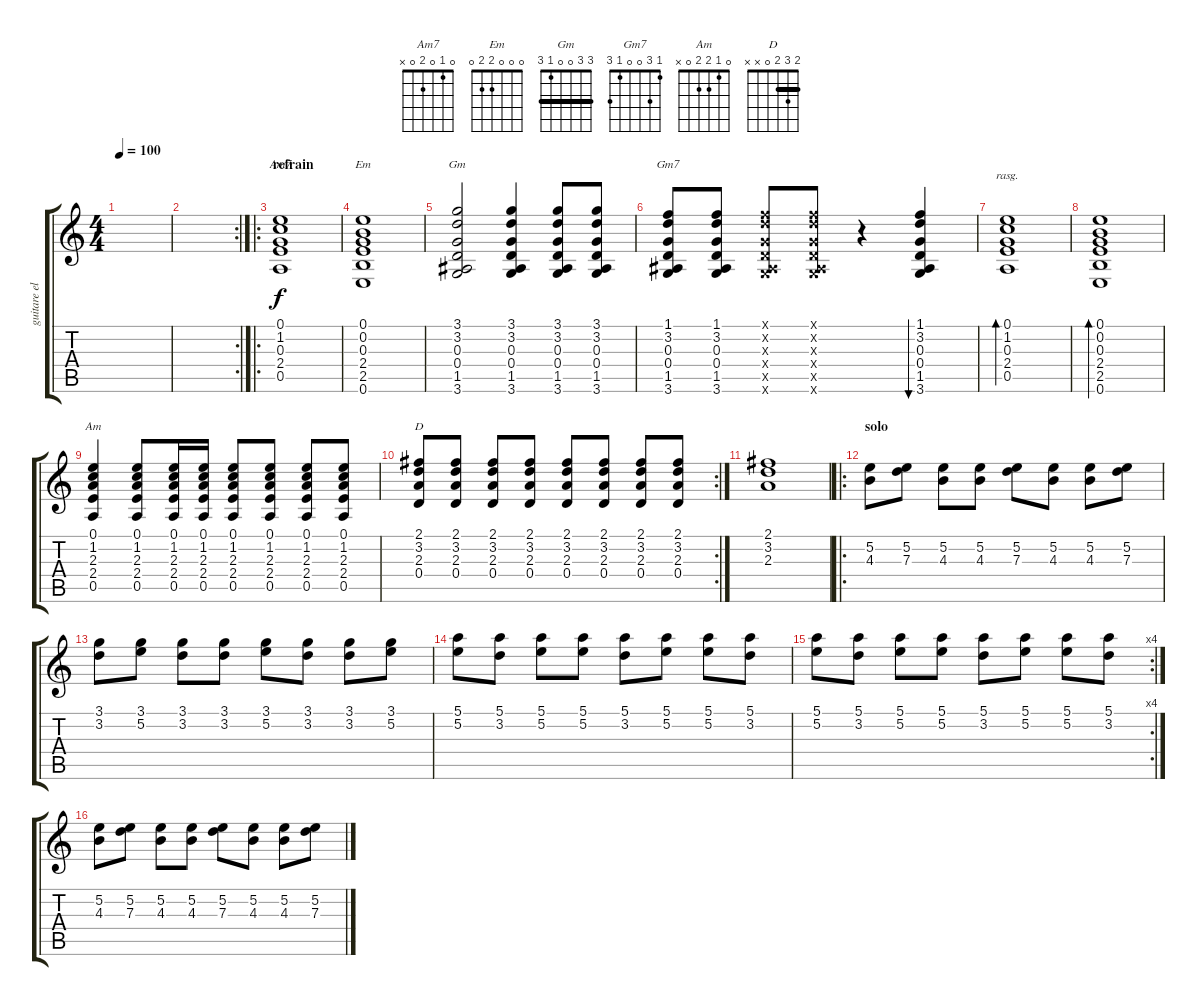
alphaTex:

\track ("guitare electrique" "guitare el") {instrument overdrivenguitar}
\staff {score tabs}
\tuning (E4 B3 G3 D3 A2 E2) {hide}
\chord ("Am7" 0 1 0 2 0 x)
\chord ("Em" 0 0 0 2 2 0)
\chord ("Gm" 3 3 0 0 1 3) {barre 3}
\chord ("Gm7" 1 3 0 0 1 3)
\chord ("Am" 0 1 2 2 0 x)
\chord ("D" 2 3 2 0 x x) {barre 2}
\ts (4 4)
\tempo 100
\clef g2
\ks c
|
\rc 2
|
\ro
\section ("" "refrain")
(0.1 1.2 0.3 2.4 0.5).1{ch "Am7" instrument electricguitarjazz} |
(0.1 0.2 0.3 2.4 2.5 0.6).1{ch "Em"} |
(3.1 3.2 0.3 0.4 1.5 3.6).2{ch "Gm"} (3.1 3.2 0.3 0.4 1.5 3.6).4 (3.1 3.2 0.3 0.4 1.5 3.6).8 (3.1 3.2 0.3 0.4 1.5 3.6).8 |
(1.1 3.2 0.3 0.4 1.5 3.6).8{ch "Gm7"} (1.1 3.2 0.3 0.4 1.5 3.6).8 (1.1{x} 3.2{x} 0.3{x} 0.4{x} 1.5{x} 3.6{x}).8 (1.1{x} 3.2{x} 0.3{x} 0.4{x} 1.5{x} 3.6{x}).8 r.4 (1.1 3.2 0.3 0.4 1.5 3.6).4{bu 480} |
(0.1 1.2 0.3 2.4 0.5).1{bd 480 rasg ii} |
(0.1 0.2 0.3 2.4 2.5 0.6).1{bd 480} |
(0.1 1.2 2.3 2.4 0.5).4{ch "Am"} (0.1 1.2 2.3 2.4 0.5).8 (0.1 1.2 2.3 2.4 0.5).16 (0.1 1.2 2.3 2.4 0.5).16 (0.1 1.2 2.3 2.4 0.5).8 (0.1 1.2 2.3 2.4 0.5).8 (0.1 1.2 2.3 2.4 0.5).8 (0.1 1.2 2.3 2.4 0.5).8 |
\rc 2
(2.1 3.2 2.3 0.4).8{ch "D"} (2.1 3.2 2.3 0.4).8 (2.1 3.2 2.3 0.4).8 (2.1 3.2 2.3 0.4).8 (2.1 3.2 2.3 0.4).8 (2.1 3.2 2.3 0.4).8 (2.1 3.2 2.3 0.4).8 (2.1 3.2 2.3 0.4).8 |
(2.1 3.2 2.3).1 |
\ro
\section ("" "solo")
(5.2 4.3).8{volume 13 instrument overdrivenguitar} (5.2 7.3).8 (5.2 4.3).8 (5.2 4.3).8 (5.2 7.3).8 (5.2 4.3).8 (5.2 4.3).8 (5.2 7.3).8 |
(3.1 3.2).8 (3.1 5.2).8 (3.1 3.2).8 (3.1 3.2).8 (3.1 5.2).8 (3.1 3.2).8 (3.1 3.2).8 (3.1 5.2).8 |
(5.1 5.2).8 (5.1 3.2).8 (5.1 5.2).8 (5.1 5.2).8 (5.1 3.2).8 (5.1 5.2).8 (5.1 5.2).8 (5.1 3.2).8 |
\rc 4
(5.1 5.2).8 (5.1 3.2).8 (5.1 5.2).8 (5.1 5.2).8 (5.1 3.2).8 (5.1 5.2).8 (5.1 5.2).8 (5.1 3.2).8 |
(5.2 4.3).8{volume 13} (5.2 7.3).8 (5.2 4.3).8 (5.2 4.3).8 (5.2 7.3).8 (5.2 4.3).8 (5.2 4.3).8 (5.2 7.3).8
